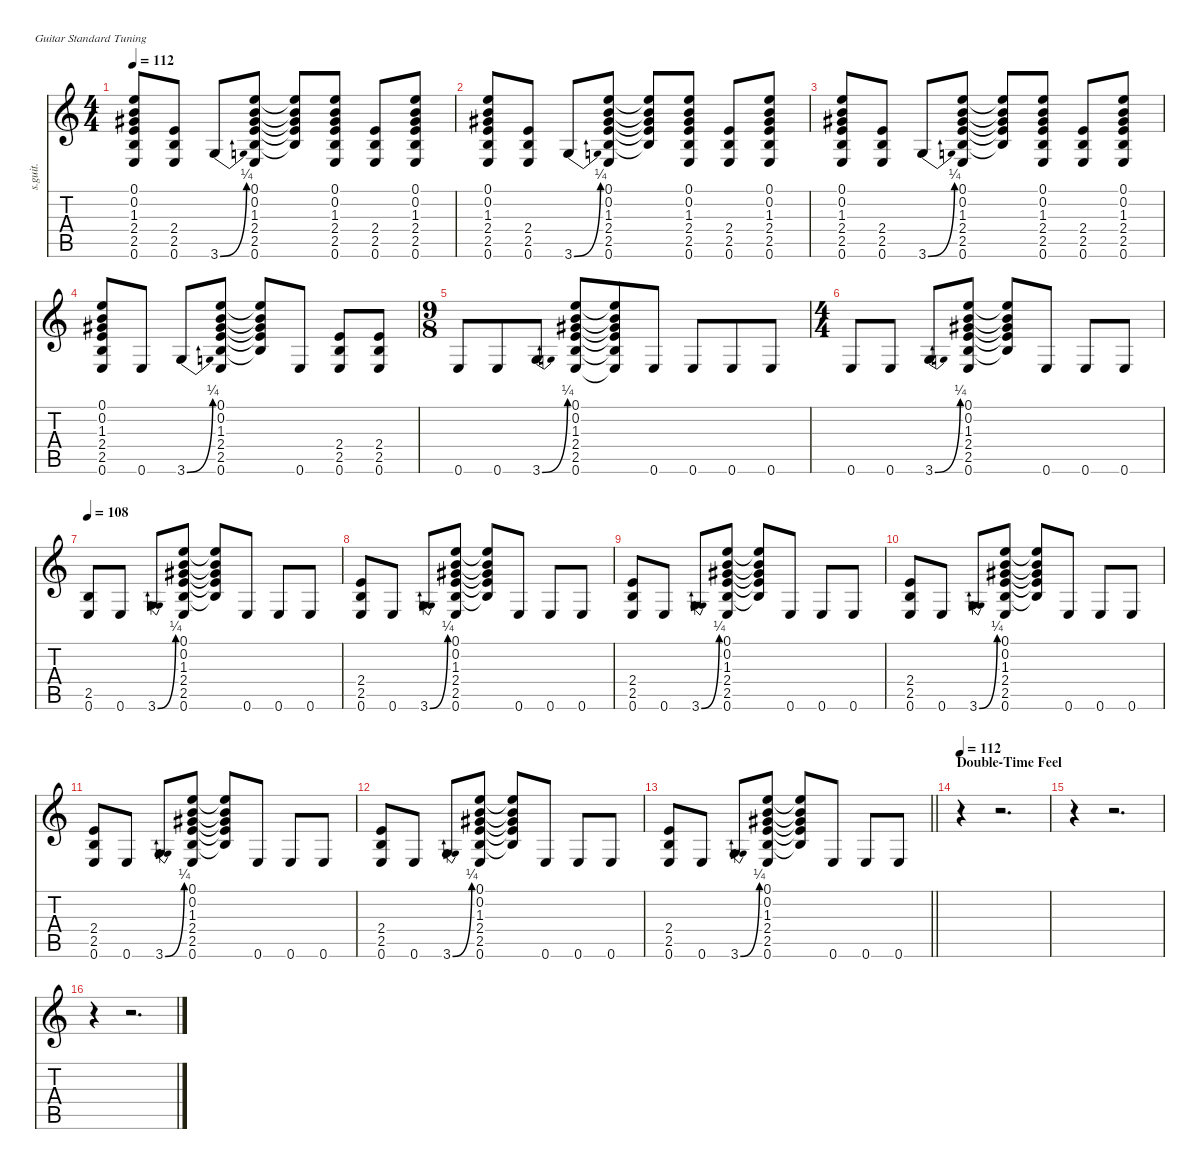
\defaultSystemsLayout 4
\hideDynamics
\bracketExtendMode nobrackets
\otherSystemsTrackNameOrientation horizontal
\track ("Guitar (Larry Lee)" "s.guit.") {instrument acousticguitarsteel}
\staff {score tabs}
\tuning (E4 B3 G3 D3 A2 E2)
\ts (4 4)
\tempo 112
\clef g2
\ks c
(0.1 0.2 1.3{acc #} 2.4 2.5 0.6).8{dy f beam Up} (2.4 2.5 0.6).8{beam Up} 3.6{be (bend 0 0 30 1)}.8{beam Up} (0.1 0.2 1.3{acc #} 2.4 2.5 0.6).8{beam Up} (0.1{t} 0.2{t} 1.3{t acc #} 2.4{t} 2.5{t}).8{beam Up} (0.1 0.2 1.3{acc #} 2.4 2.5 0.6).8{beam Up} (2.4 2.5 0.6).8{beam Up} (0.1 0.2 1.3{acc #} 2.4 2.5 0.6).8{beam Up} |
(0.1 0.2 1.3{acc #} 2.4 2.5 0.6).8{beam Up} (2.4 2.5 0.6).8{beam Up} 3.6{be (bend 0 0 30 1)}.8{beam Up} (0.1 0.2 1.3{acc #} 2.4 2.5 0.6).8{beam Up} (0.1{t} 0.2{t} 1.3{t acc #} 2.4{t} 2.5{t}).8{beam Up} (0.1 0.2 1.3{acc #} 2.4 2.5 0.6).8{beam Up} (2.4 2.5 0.6).8{beam Up} (0.1 0.2 1.3{acc #} 2.4 2.5 0.6).8{beam Up} |
(0.1 0.2 1.3{acc #} 2.4 2.5 0.6).8{beam Up} (2.4 2.5 0.6).8{beam Up} 3.6{be (bend 0 0 30 1)}.8{beam Up} (0.1 0.2 1.3{acc #} 2.4 2.5 0.6).8{beam Up} (0.1{t} 0.2{t} 1.3{t acc #} 2.4{t} 2.5{t}).8{beam Up} (0.1 0.2 1.3{acc #} 2.4 2.5 0.6).8{beam Up} (2.4 2.5 0.6).8{beam Up} (0.1 0.2 1.3{acc #} 2.4 2.5 0.6).8{beam Up} |
(0.1 0.2 1.3{acc #} 2.4 2.5 0.6).8{beam Up} 0.6.8{beam Up} 3.6{be (bend 0 0 30 1)}.8{beam Up} (0.1 0.2 1.3{acc #} 2.4 2.5 0.6).8{beam Up} (0.1{t} 0.2{t} 1.3{t acc #} 2.4{t} 2.5{t}).8{beam Up} 0.6.8{beam Up} (2.4 2.5 0.6).8{beam Up} (2.4 2.5 0.6).8{beam Up} |
\ts (9 8)
\beaming (8 3 3 3)
0.6.8{beam Up} 0.6.8{beam Up} 3.6{be (bend 0 0 30 1)}.8{beam Up} (0.1 0.2 1.3{acc #} 2.4 2.5 0.6).8{beam Up} (0.1{t} 0.2{t} 1.3{t acc #} 2.4{t} 2.5{t} 0.6{t}).8{beam Up} 0.6.8{beam Up} 0.6.8{beam Up} 0.6.8{beam Up} 0.6.8{beam Up} |
\ts (4 4)
\beaming (8 2 2 2 2)
0.6.8{beam Up} 0.6.8{beam Up} 3.6{be (bend 0 0 30 1)}.8{beam Up} (0.1 0.2 1.3{acc #} 2.4 2.5 0.6).8{beam Up} (0.1{t} 0.2{t} 1.3{t acc #} 2.4{t} 2.5{t}).8{beam Up} 0.6.8{beam Up} 0.6.8{beam Up} 0.6.8{beam Up} |
\tempo 108
(2.5 0.6).8{beam Up} 0.6.8{beam Up} 3.6{be (bend 0 0 30 1)}.8{beam Up} (0.1 0.2 1.3{acc #} 2.4 2.5 0.6).8{beam Up} (0.1{t} 0.2{t} 1.3{t acc #} 2.4{t} 2.5{t}).8{beam Up} 0.6.8{beam Up} 0.6.8{beam Up} 0.6.8{beam Up} |
(2.4 2.5 0.6).8{beam Up} 0.6.8{beam Up} 3.6{be (bend 0 0 30 1)}.8{beam Up} (0.1 0.2 1.3{acc #} 2.4 2.5 0.6).8{beam Up} (0.1{t} 0.2{t} 1.3{t acc #} 2.4{t} 2.5{t}).8{beam Up} 0.6.8{beam Up} 0.6.8{beam Up} 0.6.8{beam Up} |
(2.4 2.5 0.6).8{beam Up} 0.6.8{beam Up} 3.6{be (bend 0 0 30 1)}.8{beam Up} (0.1 0.2 1.3{acc #} 2.4 2.5 0.6).8{beam Up} (0.1{t} 0.2{t} 1.3{t acc #} 2.4{t} 2.5{t}).8{beam Up} 0.6.8{beam Up} 0.6.8{beam Up} 0.6.8{beam Up} |
(2.4 2.5 0.6).8{beam Up} 0.6.8{beam Up} 3.6{be (bend 0 0 30 1)}.8{beam Up} (0.1 0.2 1.3{acc #} 2.4 2.5 0.6).8{beam Up} (0.1{t} 0.2{t} 1.3{t acc #} 2.4{t} 2.5{t}).8{beam Up} 0.6.8{beam Up} 0.6.8{beam Up} 0.6.8{beam Up} |
(2.4 2.5 0.6).8{beam Up} 0.6.8{beam Up} 3.6{be (bend 0 0 30 1)}.8{beam Up} (0.1 0.2 1.3{acc #} 2.4 2.5 0.6).8{beam Up} (0.1{t} 0.2{t} 1.3{t acc #} 2.4{t} 2.5{t}).8{beam Up} 0.6.8{beam Up} 0.6.8{beam Up} 0.6.8{beam Up} |
(2.4 2.5 0.6).8{beam Up} 0.6.8{beam Up} 3.6{be (bend 0 0 30 1)}.8{beam Up} (0.1 0.2 1.3{acc #} 2.4 2.5 0.6).8{beam Up} (0.1{t} 0.2{t} 1.3{t acc #} 2.4{t} 2.5{t}).8{beam Up} 0.6.8{beam Up} 0.6.8{beam Up} 0.6.8{beam Up} |
\barLineRight lightlight
(2.4 2.5 0.6).8{beam Up} 0.6.8{beam Up} 3.6{be (bend 0 0 30 1)}.8{beam Up} (0.1 0.2 1.3{acc #} 2.4 2.5 0.6).8{beam Up} (0.1{t} 0.2{t} 1.3{t acc #} 2.4{t} 2.5{t}).8{beam Up} 0.6.8{beam Up} 0.6.8{beam Up} 0.6.8{beam Up} |
\section ("" "Double-Time Feel")
\tempo 112
r.4{beam Down} r.2{d beam Down} |
r.4{beam Down} r.2{d beam Down} |
r.4{beam Down} r.2{d beam Down}
